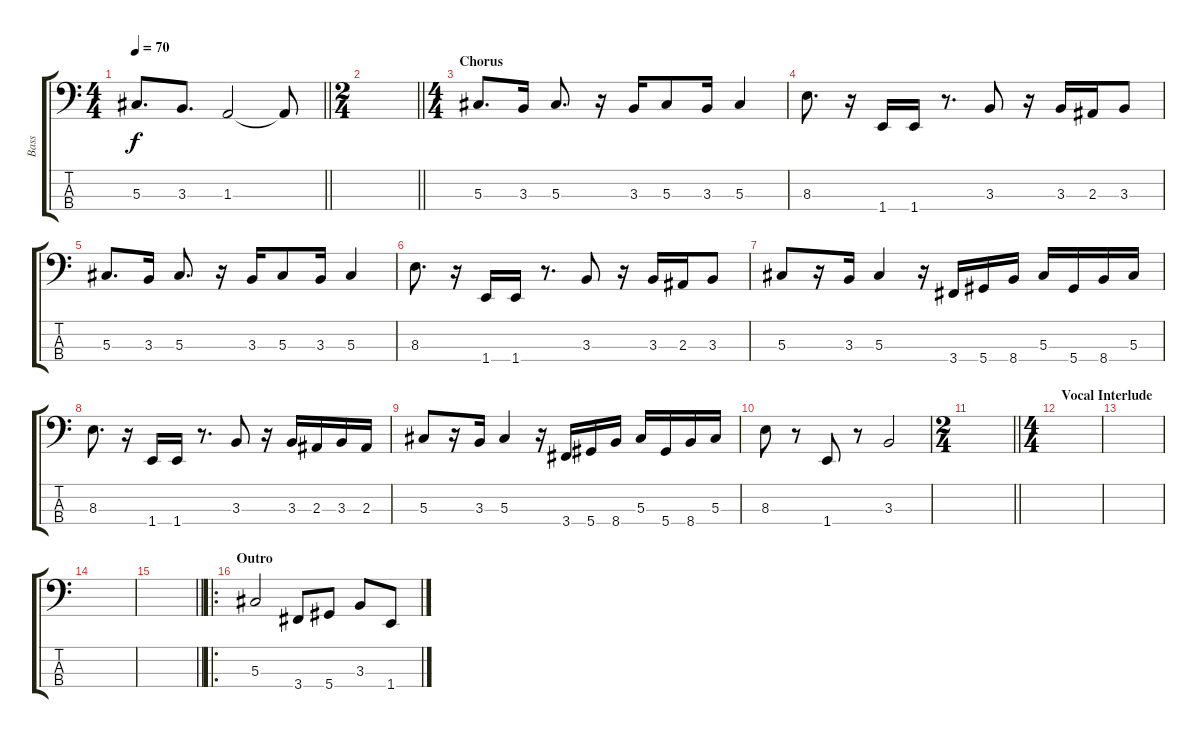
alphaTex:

\track ("Bass" "Bass") {instrument electricbassfinger}
\staff {score tabs}
\tuning (Gb2 Db2 Ab1 Eb1) {hide}
\ts (4 4)
\tempo 70
\clef f4
\barLineRight lightlight
\ks c
5.3.8{d dy f} 3.3.8{d} 1.3.2 1.3{t}.8 |
\ts (2 4)
\barLineRight lightlight
|
\ts (4 4)
\section ("" "Chorus")
\ks aminor
5.3.8{d} 3.3.16 5.3.8{d} r.16 3.3.16 5.3.8 3.3.16 5.3.4 |
8.3.8{d} r.16 1.4.16 1.4.16 r.8{d} 3.3.8 r.16 3.3.16 2.3.16 3.3.8 |
5.3.8{d} 3.3.16 5.3.8{d} r.16 3.3.16 5.3.8 3.3.16 5.3.4 |
8.3.8{d} r.16 1.4.16 1.4.16 r.8{d} 3.3.8 r.16 3.3.16 2.3.16 3.3.8 |
5.3.8 r.16 3.3.16 5.3.4 r.16 3.4.16 5.4.16 8.4.16 5.3.16 5.4.16 8.4.16 5.3.16 |
8.3.8{d} r.16 1.4.16 1.4.16 r.8{d} 3.3.8 r.16 3.3.16 2.3.16 3.3.16 2.3.16 |
5.3.8 r.16 3.3.16 5.3.4 r.16 3.4.16 5.4.16 8.4.16 5.3.16 5.4.16 8.4.16 5.3.16 |
8.3.8 r.8 1.4.8 r.8 3.3.2 |
\ts (2 4)
\barLineRight lightlight
\ks c
|
\ts (4 4)
\section ("" "Vocal Interlude")
|
|
|
\barLineRight lightlight
|
\ro
\section ("" "Outro")
5.3.2 3.4.8 5.4.8 3.3.8 1.4.8
